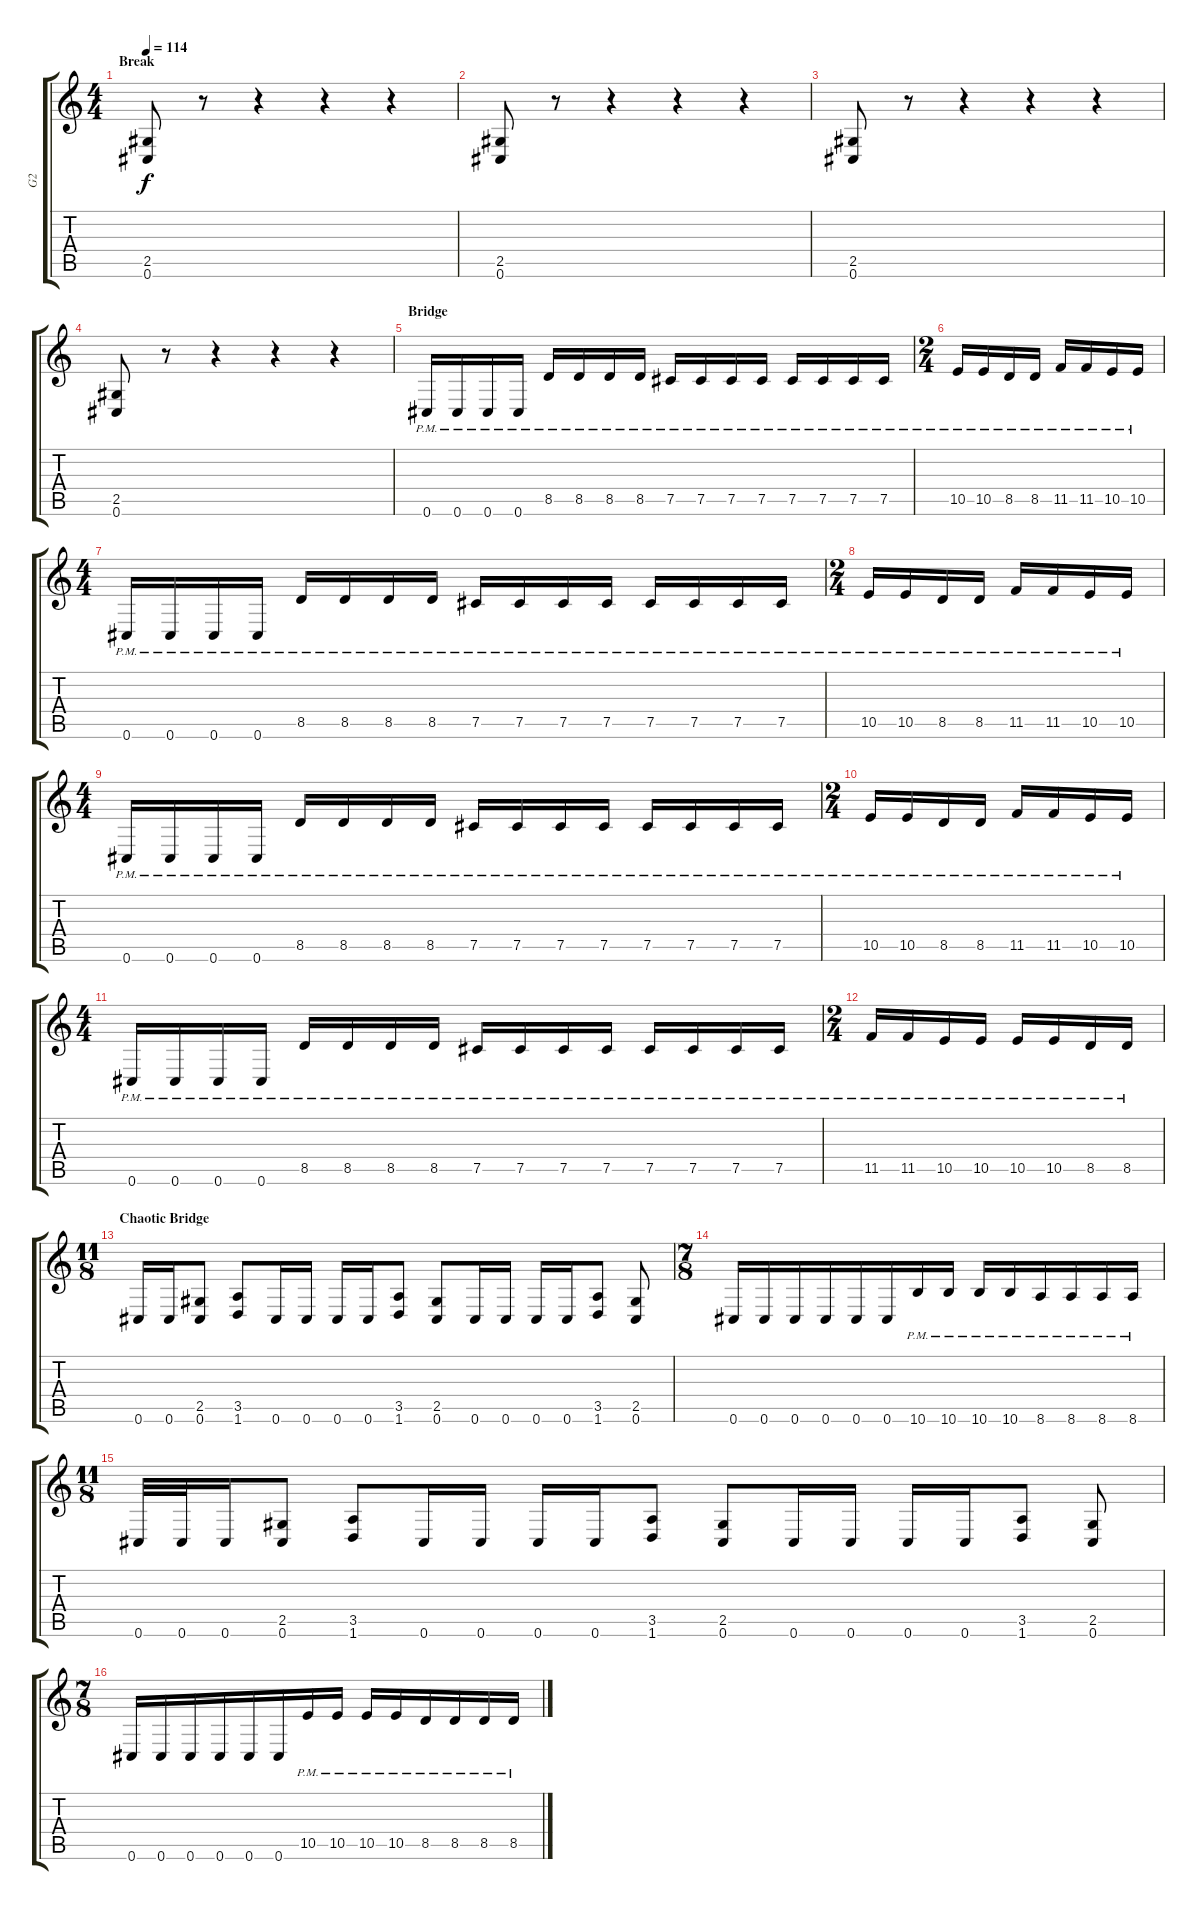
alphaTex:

\track ("G2" "G2") {instrument distortionguitar}
\staff {score tabs}
\tuning (Db4 Ab3 E3 B2 Gb2 Db2) {hide}
\ts (4 4)
\section ("" "Break")
\tempo 114
\clef g2
\ks c
(2.5 0.6).8{dy f} r.8 r.4 r.4 r.4 |
(2.5 0.6).8 r.8 r.4 r.4 r.4 |
(2.5 0.6).8 r.8 r.4 r.4 r.4 |
(2.5 0.6).8 r.8 r.4 r.4 r.4 |
\section ("" "Bridge")
0.6{pm}.16 0.6{pm}.16 0.6{pm}.16 0.6{pm}.16 8.5{pm}.16 8.5{pm}.16 8.5{pm}.16 8.5{pm}.16 7.5{pm}.16 7.5{pm}.16 7.5{pm}.16 7.5{pm}.16 7.5{pm}.16 7.5{pm}.16 7.5{pm}.16 7.5{pm}.16 |
\ts (2 4)
10.5{pm}.16 10.5{pm}.16 8.5{pm}.16 8.5{pm}.16 11.5{pm}.16 11.5{pm}.16 10.5{pm}.16 10.5{pm}.16 |
\ts (4 4)
0.6{pm}.16 0.6{pm}.16 0.6{pm}.16 0.6{pm}.16 8.5{pm}.16 8.5{pm}.16 8.5{pm}.16 8.5{pm}.16 7.5{pm}.16 7.5{pm}.16 7.5{pm}.16 7.5{pm}.16 7.5{pm}.16 7.5{pm}.16 7.5{pm}.16 7.5{pm}.16 |
\ts (2 4)
10.5{pm}.16 10.5{pm}.16 8.5{pm}.16 8.5{pm}.16 11.5{pm}.16 11.5{pm}.16 10.5{pm}.16 10.5{pm}.16 |
\ts (4 4)
0.6{pm}.16 0.6{pm}.16 0.6{pm}.16 0.6{pm}.16 8.5{pm}.16 8.5{pm}.16 8.5{pm}.16 8.5{pm}.16 7.5{pm}.16 7.5{pm}.16 7.5{pm}.16 7.5{pm}.16 7.5{pm}.16 7.5{pm}.16 7.5{pm}.16 7.5{pm}.16 |
\ts (2 4)
10.5{pm}.16 10.5{pm}.16 8.5{pm}.16 8.5{pm}.16 11.5{pm}.16 11.5{pm}.16 10.5{pm}.16 10.5{pm}.16 |
\ts (4 4)
0.6{pm}.16 0.6{pm}.16 0.6{pm}.16 0.6{pm}.16 8.5{pm}.16 8.5{pm}.16 8.5{pm}.16 8.5{pm}.16 7.5{pm}.16 7.5{pm}.16 7.5{pm}.16 7.5{pm}.16 7.5{pm}.16 7.5{pm}.16 7.5{pm}.16 7.5{pm}.16 |
\ts (2 4)
11.5{pm}.16 11.5{pm}.16 10.5{pm}.16 10.5{pm}.16 10.5{pm}.16 10.5{pm}.16 8.5{pm}.16 8.5{pm}.16 |
\ts (11 8)
\section ("" "Chaotic Bridge")
0.6.16 0.6.16 (2.5 0.6).8 (3.5 1.6).8 0.6.16 0.6.16 0.6.16 0.6.16 (3.5 1.6).8 (2.5 0.6).8 0.6.16 0.6.16 0.6.16 0.6.16 (3.5 1.6).8 (2.5 0.6).8 |
\ts (7 8)
0.6.16 0.6.16 0.6.16 0.6.16 0.6.16 0.6.16 10.6{pm}.16 10.6{pm}.16 10.6{pm}.16 10.6{pm}.16 8.6{pm}.16 8.6{pm}.16 8.6{pm}.16 8.6{pm}.16 |
\ts (11 8)
0.6.32 0.6.32 0.6.16 (2.5 0.6).8 (3.5 1.6).8 0.6.16 0.6.16 0.6.16 0.6.16 (3.5 1.6).8 (2.5 0.6).8 0.6.16 0.6.16 0.6.16 0.6.16 (3.5 1.6).8 (2.5 0.6).8 |
\ts (7 8)
0.6.16 0.6.16 0.6.16 0.6.16 0.6.16 0.6.16 10.5{pm}.16 10.5{pm}.16 10.5{pm}.16 10.5{pm}.16 8.5{pm}.16 8.5{pm}.16 8.5{pm}.16 8.5{pm}.16
